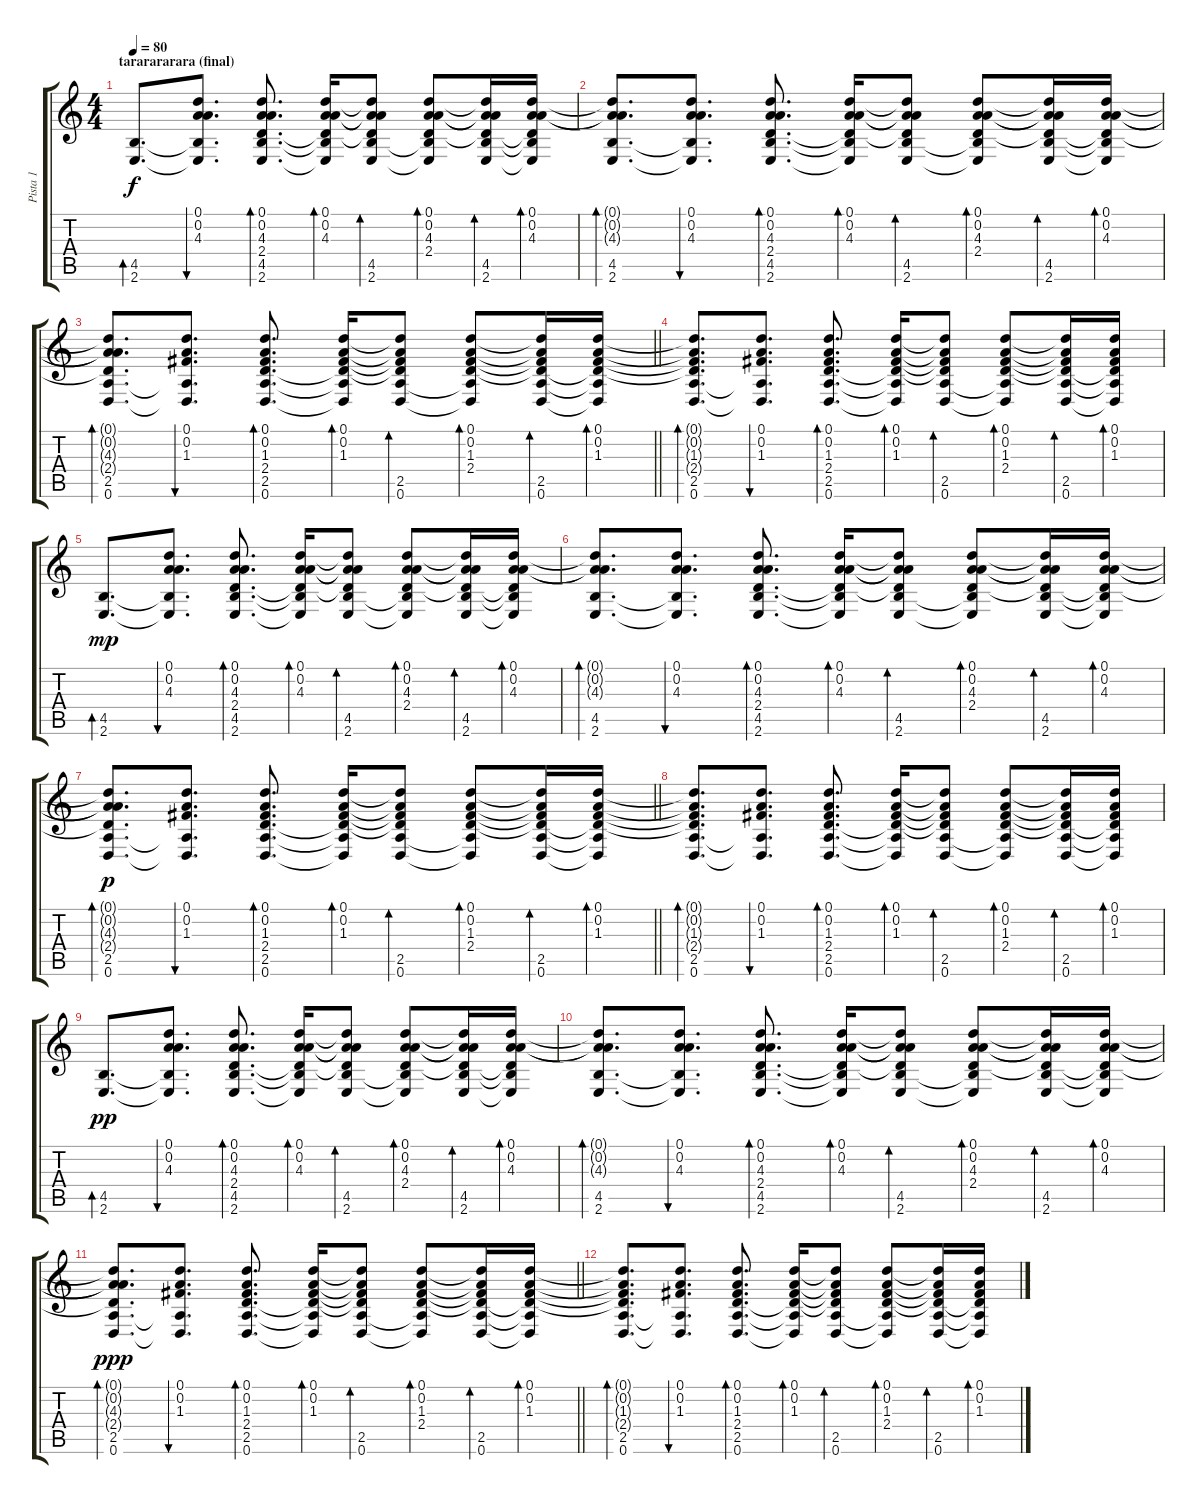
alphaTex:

\track ("Pista 1" "Pista 1") {instrument acousticguitarsteel}
\staff {score tabs}
\tuning (D4 A3 F3 C3 G2 D2) {hide}
\ts (4 4)
\section ("" "tararararara (final)")
\tempo 80
\clef g2
\ks c
(4.5 2.6).8{d bd 60 dy f} (0.1 0.2 4.3 4.5{t} 2.6{t}).8{d bu 60} (0.1 0.2 4.3 2.4 4.5 2.6).8{d bd 30} (0.1 0.2 4.3 2.4{t} 4.5{t} 2.6{t}).16{bd 60} (0.1{t} 0.2{t} 4.3{t} 2.4{t} 4.5 2.6).8{bd 60} (0.1 0.2 4.3 2.4 4.5{t} 2.6{t}).8{bd 30} (0.1{t} 0.2{t} 4.3{t} 2.4{t} 4.5 2.6).16{bd 30} (0.1 0.2 4.3 2.4{t} 4.5{t} 2.6{t}).16{bd 30} |
(0.1{t} 0.2{t} 4.3{t} 4.5 2.6).8{d bd 60} (0.1 0.2 4.3 4.5{t} 2.6{t}).8{d bu 60} (0.1 0.2 4.3 2.4 4.5 2.6).8{d bd 30} (0.1 0.2 4.3 2.4{t} 4.5{t} 2.6{t}).16{bd 60} (0.1{t} 0.2{t} 4.3{t} 2.4{t} 4.5 2.6).8{bd 60} (0.1 0.2 4.3 2.4 4.5{t} 2.6{t}).8{bd 30} (0.1{t} 0.2{t} 4.3{t} 2.4{t} 4.5 2.6).16{bd 30} (0.1 0.2 4.3 2.4{t} 4.5{t} 2.6{t}).16{bd 30} |
\barLineRight lightlight
(0.1{t} 0.2{t} 4.3{t} 2.4{t} 2.5 0.6).8{d bd 60} (0.1 0.2 1.3 2.5{t} 0.6{t}).8{d bu 60} (0.1 0.2 1.3 2.4 2.5 0.6).8{d bd 30} (0.1 0.2 1.3 2.4{t} 2.5{t} 0.6{t}).16{bd 60} (0.1{t} 0.2{t} 1.3{t} 2.4{t} 2.5 0.6).8{bd 60} (0.1 0.2 1.3 2.4 2.5{t} 0.6{t}).8{bd 30} (0.1{t} 0.2{t} 1.3{t} 2.4{t} 2.5 0.6).16{bd 30} (0.1 0.2 1.3 2.4{t} 2.5{t} 0.6{t}).16{bd 30} |
(0.1{t} 0.2{t} 1.3{t} 2.4{t} 2.5 0.6).8{d bd 60} (0.1 0.2 1.3 2.5{t} 0.6{t}).8{d bu 60} (0.1 0.2 1.3 2.4 2.5 0.6).8{d bd 30} (0.1 0.2 1.3 2.4{t} 2.5{t} 0.6{t}).16{bd 60} (0.1{t} 0.2{t} 1.3{t} 2.4{t} 2.5 0.6).8{bd 60} (0.1 0.2 1.3 2.4 2.5{t} 0.6{t}).8{bd 30} (0.1{t} 0.2{t} 1.3{t} 2.4{t} 2.5 0.6).16{bd 30} (0.1 0.2 1.3 2.4{t} 2.5{t} 0.6{t}).16{bd 30} |
(4.5 2.6).8{d bd 60 dy mp} (0.1 0.2 4.3 4.5{t} 2.6{t}).8{d bu 60} (0.1 0.2 4.3 2.4 4.5 2.6).8{d bd 30} (0.1 0.2 4.3 2.4{t} 4.5{t} 2.6{t}).16{bd 60} (0.1{t} 0.2{t} 4.3{t} 2.4{t} 4.5 2.6).8{bd 60} (0.1 0.2 4.3 2.4 4.5{t} 2.6{t}).8{bd 30} (0.1{t} 0.2{t} 4.3{t} 2.4{t} 4.5 2.6).16{bd 30} (0.1 0.2 4.3 2.4{t} 4.5{t} 2.6{t}).16{bd 30} |
(0.1{t} 0.2{t} 4.3{t} 4.5 2.6).8{d bd 60} (0.1 0.2 4.3 4.5{t} 2.6{t}).8{d bu 60} (0.1 0.2 4.3 2.4 4.5 2.6).8{d bd 30} (0.1 0.2 4.3 2.4{t} 4.5{t} 2.6{t}).16{bd 60} (0.1{t} 0.2{t} 4.3{t} 2.4{t} 4.5 2.6).8{bd 60} (0.1 0.2 4.3 2.4 4.5{t} 2.6{t}).8{bd 30} (0.1{t} 0.2{t} 4.3{t} 2.4{t} 4.5 2.6).16{bd 30} (0.1 0.2 4.3 2.4{t} 4.5{t} 2.6{t}).16{bd 30} |
\barLineRight lightlight
(0.1{t} 0.2{t} 4.3{t} 2.4{t} 2.5 0.6).8{d bd 60 dy p} (0.1 0.2 1.3 2.5{t} 0.6{t}).8{d bu 60} (0.1 0.2 1.3 2.4 2.5 0.6).8{d bd 30} (0.1 0.2 1.3 2.4{t} 2.5{t} 0.6{t}).16{bd 60} (0.1{t} 0.2{t} 1.3{t} 2.4{t} 2.5 0.6).8{bd 60} (0.1 0.2 1.3 2.4 2.5{t} 0.6{t}).8{bd 30} (0.1{t} 0.2{t} 1.3{t} 2.4{t} 2.5 0.6).16{bd 30} (0.1 0.2 1.3 2.4{t} 2.5{t} 0.6{t}).16{bd 30} |
(0.1{t} 0.2{t} 1.3{t} 2.4{t} 2.5 0.6).8{d bd 60} (0.1 0.2 1.3 2.5{t} 0.6{t}).8{d bu 60} (0.1 0.2 1.3 2.4 2.5 0.6).8{d bd 30} (0.1 0.2 1.3 2.4{t} 2.5{t} 0.6{t}).16{bd 60} (0.1{t} 0.2{t} 1.3{t} 2.4{t} 2.5 0.6).8{bd 60} (0.1 0.2 1.3 2.4 2.5{t} 0.6{t}).8{bd 30} (0.1{t} 0.2{t} 1.3{t} 2.4{t} 2.5 0.6).16{bd 30} (0.1 0.2 1.3 2.4{t} 2.5{t} 0.6{t}).16{bd 30} |
(4.5 2.6).8{d bd 60 dy pp} (0.1 0.2 4.3 4.5{t} 2.6{t}).8{d bu 60} (0.1 0.2 4.3 2.4 4.5 2.6).8{d bd 30} (0.1 0.2 4.3 2.4{t} 4.5{t} 2.6{t}).16{bd 60} (0.1{t} 0.2{t} 4.3{t} 2.4{t} 4.5 2.6).8{bd 60} (0.1 0.2 4.3 2.4 4.5{t} 2.6{t}).8{bd 30} (0.1{t} 0.2{t} 4.3{t} 2.4{t} 4.5 2.6).16{bd 30} (0.1 0.2 4.3 2.4{t} 4.5{t} 2.6{t}).16{bd 30} |
(0.1{t} 0.2{t} 4.3{t} 4.5 2.6).8{d bd 60} (0.1 0.2 4.3 4.5{t} 2.6{t}).8{d bu 60} (0.1 0.2 4.3 2.4 4.5 2.6).8{d bd 30} (0.1 0.2 4.3 2.4{t} 4.5{t} 2.6{t}).16{bd 60} (0.1{t} 0.2{t} 4.3{t} 2.4{t} 4.5 2.6).8{bd 60} (0.1 0.2 4.3 2.4 4.5{t} 2.6{t}).8{bd 30} (0.1{t} 0.2{t} 4.3{t} 2.4{t} 4.5 2.6).16{bd 30} (0.1 0.2 4.3 2.4{t} 4.5{t} 2.6{t}).16{bd 30} |
\barLineRight lightlight
(0.1{t} 0.2{t} 4.3{t} 2.4{t} 2.5 0.6).8{d bd 60 dy ppp} (0.1 0.2 1.3 2.5{t} 0.6{t}).8{d bu 60} (0.1 0.2 1.3 2.4 2.5 0.6).8{d bd 30} (0.1 0.2 1.3 2.4{t} 2.5{t} 0.6{t}).16{bd 60} (0.1{t} 0.2{t} 1.3{t} 2.4{t} 2.5 0.6).8{bd 60} (0.1 0.2 1.3 2.4 2.5{t} 0.6{t}).8{bd 30} (0.1{t} 0.2{t} 1.3{t} 2.4{t} 2.5 0.6).16{bd 30} (0.1 0.2 1.3 2.4{t} 2.5{t} 0.6{t}).16{bd 30} |
(0.1{t} 0.2{t} 1.3{t} 2.4{t} 2.5 0.6).8{d bd 60} (0.1 0.2 1.3 2.5{t} 0.6{t}).8{d bu 60} (0.1 0.2 1.3 2.4 2.5 0.6).8{d bd 30} (0.1 0.2 1.3 2.4{t} 2.5{t} 0.6{t}).16{bd 60} (0.1{t} 0.2{t} 1.3{t} 2.4{t} 2.5 0.6).8{bd 60} (0.1 0.2 1.3 2.4 2.5{t} 0.6{t}).8{bd 30} (0.1{t} 0.2{t} 1.3{t} 2.4{t} 2.5 0.6).16{bd 30} (0.1 0.2 1.3 2.4{t} 2.5{t} 0.6{t}).16{bd 30}
